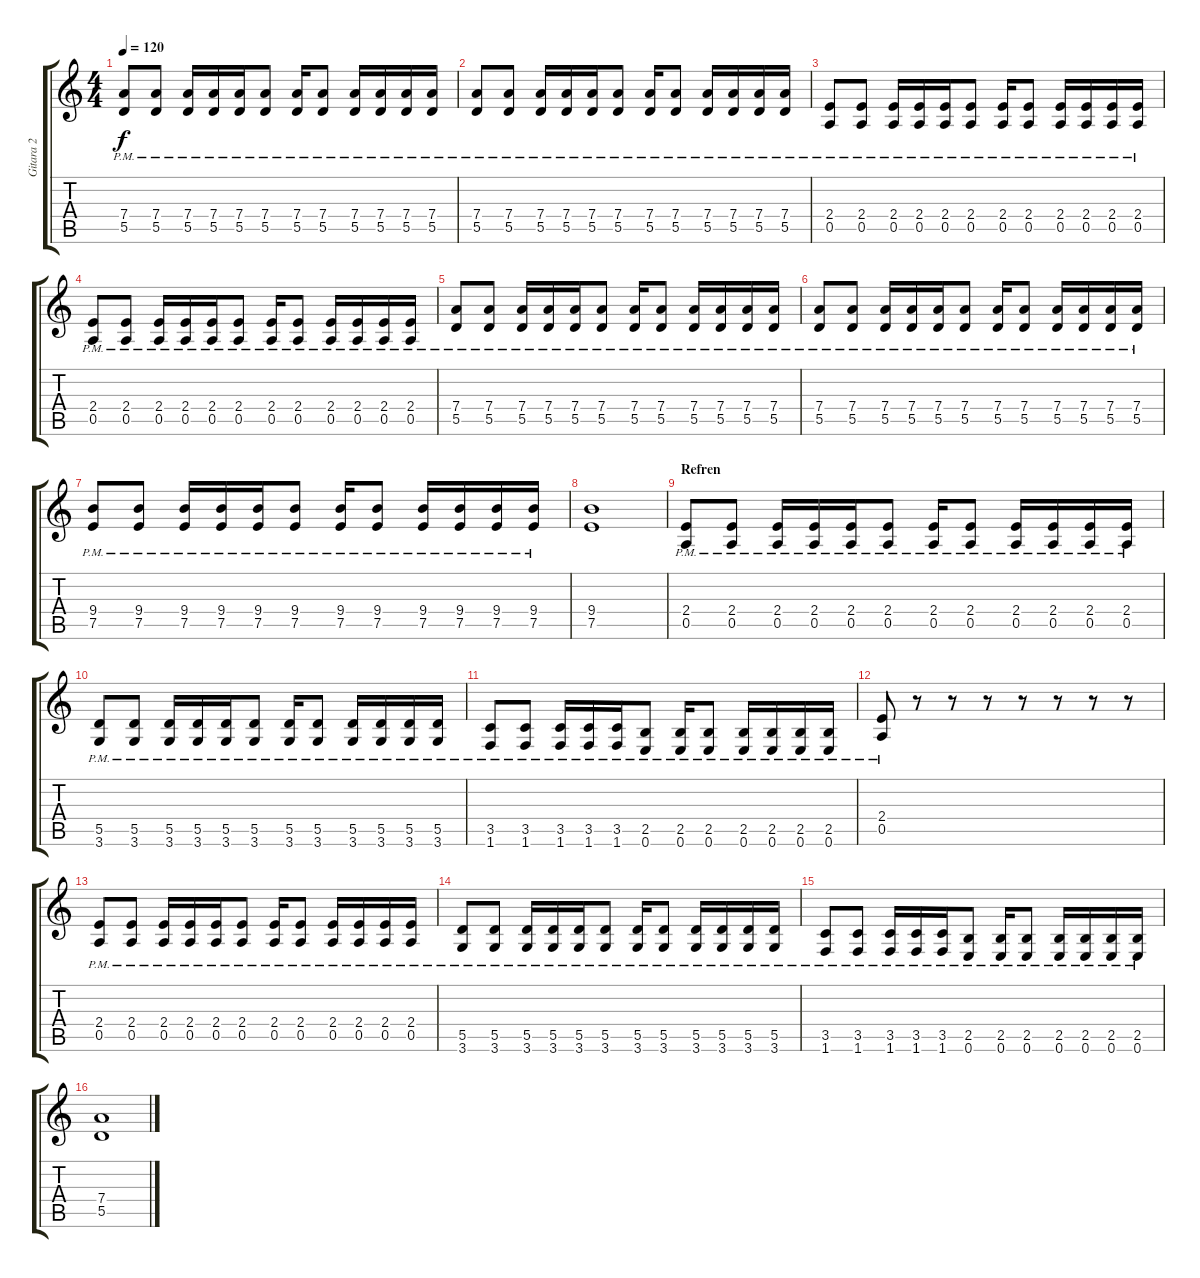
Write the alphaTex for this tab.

\track ("Gitara 2" "Gitara 2") {instrument overdrivenguitar}
\staff {score tabs}
\tuning (E4 B3 G3 D3 A2 E2) {hide}
\ts (4 4)
\tempo 120
\clef g2
\ks c
(7.4{pm} 5.5{pm}).8{dy f} (7.4{pm} 5.5{pm}).8 (7.4{pm} 5.5{pm}).16 (7.4{pm} 5.5{pm}).16 (7.4{pm} 5.5{pm}).16 (7.4{pm} 5.5{pm}).8 (7.4{pm} 5.5{pm}).16 (7.4{pm} 5.5{pm}).8 (7.4{pm} 5.5{pm}).16 (7.4{pm} 5.5{pm}).16 (7.4{pm} 5.5{pm}).16 (7.4{pm} 5.5{pm}).16 |
(7.4{pm} 5.5{pm}).8 (7.4{pm} 5.5{pm}).8 (7.4{pm} 5.5{pm}).16 (7.4{pm} 5.5{pm}).16 (7.4{pm} 5.5{pm}).16 (7.4{pm} 5.5{pm}).8 (7.4{pm} 5.5{pm}).16 (7.4{pm} 5.5{pm}).8 (7.4{pm} 5.5{pm}).16 (7.4{pm} 5.5{pm}).16 (7.4{pm} 5.5{pm}).16 (7.4{pm} 5.5{pm}).16 |
(2.4{pm} 0.5{pm}).8 (2.4{pm} 0.5{pm}).8 (2.4{pm} 0.5{pm}).16 (2.4{pm} 0.5{pm}).16 (2.4{pm} 0.5{pm}).16 (2.4{pm} 0.5{pm}).8 (2.4{pm} 0.5{pm}).16 (2.4{pm} 0.5{pm}).8 (2.4{pm} 0.5{pm}).16 (2.4{pm} 0.5{pm}).16 (2.4{pm} 0.5{pm}).16 (2.4{pm} 0.5{pm}).16 |
(2.4{pm} 0.5{pm}).8 (2.4{pm} 0.5{pm}).8 (2.4{pm} 0.5{pm}).16 (2.4{pm} 0.5{pm}).16 (2.4{pm} 0.5{pm}).16 (2.4{pm} 0.5{pm}).8 (2.4{pm} 0.5{pm}).16 (2.4{pm} 0.5{pm}).8 (2.4{pm} 0.5{pm}).16 (2.4{pm} 0.5{pm}).16 (2.4{pm} 0.5{pm}).16 (2.4{pm} 0.5{pm}).16 |
(7.4{pm} 5.5{pm}).8 (7.4{pm} 5.5{pm}).8 (7.4{pm} 5.5{pm}).16 (7.4{pm} 5.5{pm}).16 (7.4{pm} 5.5{pm}).16 (7.4{pm} 5.5{pm}).8 (7.4{pm} 5.5{pm}).16 (7.4{pm} 5.5{pm}).8 (7.4{pm} 5.5{pm}).16 (7.4{pm} 5.5{pm}).16 (7.4{pm} 5.5{pm}).16 (7.4{pm} 5.5{pm}).16 |
(7.4{pm} 5.5{pm}).8 (7.4{pm} 5.5{pm}).8 (7.4{pm} 5.5{pm}).16 (7.4{pm} 5.5{pm}).16 (7.4{pm} 5.5{pm}).16 (7.4{pm} 5.5{pm}).8 (7.4{pm} 5.5{pm}).16 (7.4{pm} 5.5{pm}).8 (7.4{pm} 5.5{pm}).16 (7.4{pm} 5.5{pm}).16 (7.4{pm} 5.5{pm}).16 (7.4{pm} 5.5{pm}).16 |
(9.4{pm} 7.5{pm}).8 (9.4{pm} 7.5{pm}).8 (9.4{pm} 7.5{pm}).16 (9.4{pm} 7.5{pm}).16 (9.4{pm} 7.5{pm}).16 (9.4{pm} 7.5{pm}).8 (9.4{pm} 7.5{pm}).16 (9.4{pm} 7.5{pm}).8 (9.4{pm} 7.5{pm}).16 (9.4{pm} 7.5{pm}).16 (9.4{pm} 7.5{pm}).16 (9.4{pm} 7.5{pm}).16 |
(9.4 7.5).1 |
\section ("" "Refren")
(2.4{pm} 0.5{pm}).8 (2.4{pm} 0.5{pm}).8 (2.4{pm} 0.5{pm}).16 (2.4{pm} 0.5{pm}).16 (2.4{pm} 0.5{pm}).16 (2.4{pm} 0.5{pm}).8 (2.4{pm} 0.5{pm}).16 (2.4{pm} 0.5{pm}).8 (2.4{pm} 0.5{pm}).16 (2.4{pm} 0.5{pm}).16 (2.4{pm} 0.5{pm}).16 (2.4{pm} 0.5{pm}).16 |
(5.5{pm} 3.6{pm}).8 (5.5{pm} 3.6{pm}).8 (5.5{pm} 3.6{pm}).16 (5.5{pm} 3.6{pm}).16 (5.5{pm} 3.6{pm}).16 (5.5{pm} 3.6{pm}).8 (5.5{pm} 3.6{pm}).16 (5.5{pm} 3.6{pm}).8 (5.5{pm} 3.6{pm}).16 (5.5{pm} 3.6{pm}).16 (5.5{pm} 3.6{pm}).16 (5.5{pm} 3.6{pm}).16 |
(3.5{pm} 1.6{pm}).8 (3.5{pm} 1.6{pm}).8 (3.5{pm} 1.6{pm}).16 (3.5{pm} 1.6{pm}).16 (3.5{pm} 1.6{pm}).16 (2.5{pm} 0.6{pm}).8 (2.5{pm} 0.6{pm}).16 (2.5{pm} 0.6{pm}).8 (2.5{pm} 0.6{pm}).16 (2.5{pm} 0.6{pm}).16 (2.5{pm} 0.6{pm}).16 (2.5{pm} 0.6{pm}).16 |
(2.4{pm} 0.5{pm}).8 r.8 r.8 r.8 r.8 r.8 r.8 r.8 |
(2.4{pm} 0.5{pm}).8 (2.4{pm} 0.5{pm}).8 (2.4{pm} 0.5{pm}).16 (2.4{pm} 0.5{pm}).16 (2.4{pm} 0.5{pm}).16 (2.4{pm} 0.5{pm}).8 (2.4{pm} 0.5{pm}).16 (2.4{pm} 0.5{pm}).8 (2.4{pm} 0.5{pm}).16 (2.4{pm} 0.5{pm}).16 (2.4{pm} 0.5{pm}).16 (2.4{pm} 0.5{pm}).16 |
(5.5{pm} 3.6{pm}).8 (5.5{pm} 3.6{pm}).8 (5.5{pm} 3.6{pm}).16 (5.5{pm} 3.6{pm}).16 (5.5{pm} 3.6{pm}).16 (5.5{pm} 3.6{pm}).8 (5.5{pm} 3.6{pm}).16 (5.5{pm} 3.6{pm}).8 (5.5{pm} 3.6{pm}).16 (5.5{pm} 3.6{pm}).16 (5.5{pm} 3.6{pm}).16 (5.5{pm} 3.6{pm}).16 |
(3.5{pm} 1.6{pm}).8 (3.5{pm} 1.6{pm}).8 (3.5{pm} 1.6{pm}).16 (3.5{pm} 1.6{pm}).16 (3.5{pm} 1.6{pm}).16 (2.5{pm} 0.6{pm}).8 (2.5{pm} 0.6{pm}).16 (2.5{pm} 0.6{pm}).8 (2.5{pm} 0.6{pm}).16 (2.5{pm} 0.6{pm}).16 (2.5{pm} 0.6{pm}).16 (2.5{pm} 0.6{pm}).16 |
(7.4 5.5).1
